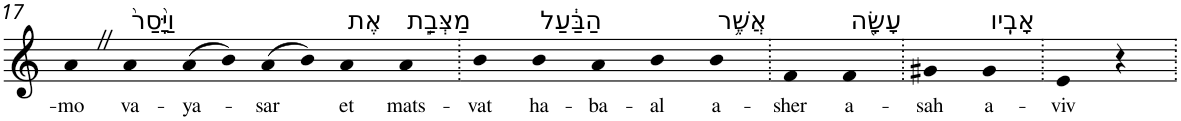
**kern	**text
*part1	*part1
*staff1	*staff1
*I"Piano	*
*I'Pno	*
!!LO:PB:g=z
*clefG2	*
*k[]	*
=17	=17
!	!LO:LY:b
4aZ	-mo
!LO:TX:a:t=וַיָּ֙סַר֙	!
!	!LO:LY:b
4a	va-
!	!LO:LY:b
(>8a	-ya-
8b)	.
!	!LO:LY:b
(>8a	-sar
8b)	.
!LO:TX:a:t=אֶת	!
!	!LO:LY:b
4a	et
!LO:TX:a:t=מַצְּבַ֣ת	!
!	!LO:LY:b
4a	mats-
=18.	=18.
!	!LO:LY:b
4b	-vat
!LO:TX:a:t=הַבַּ֔עַל	!
!	!LO:LY:b
4b	ha-
!	!LO:LY:b
4a	-ba-
!	!LO:LY:b
4b	-al
!LO:TX:a:t=אֲשֶׁ֥ר	!
!	!LO:LY:b
4b	a-
=19.	=19.
!	!LO:LY:b
4f	-sher
!LO:TX:a:t=עָשָׂ֖ה	!
!	!LO:LY:b
4f	a-
=20.	=20.
!	!LO:LY:b
4g#X	-sah
!LO:TX:a:t=אָבִֽיו	!
!	!LO:LY:b
4g#	a-
=21.	=21.
!	!LO:LY:b
4e	-viv
4r	.
=.	=.
*-	*-
